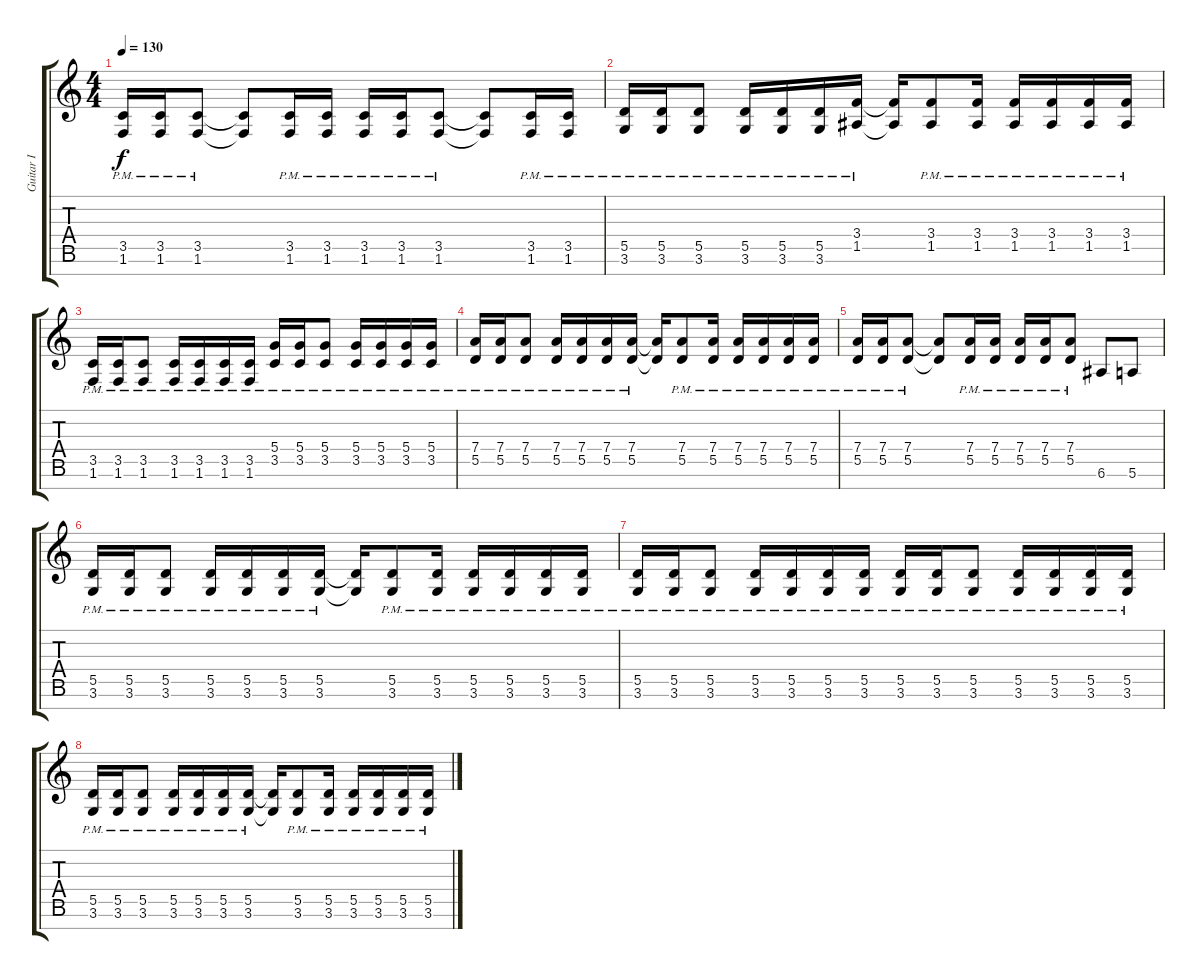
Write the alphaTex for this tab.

\track ("Guitar I" "Guitar I") {instrument distortionguitar}
\staff {score tabs}
\tuning (E4 B3 G3 D3 A2 E2 B1) {hide}
\ts (4 4)
\tempo 130
\clef g2
\ks c
(3.5{pm} 1.6{pm}).16{dy f} (3.5{pm} 1.6{pm}).16 (3.5{pm} 1.6{pm}).8 (3.5{t} 1.6{t}).8 (3.5{pm} 1.6{pm}).16 (3.5{pm} 1.6{pm}).16 (3.5{pm} 1.6{pm}).16 (3.5{pm} 1.6{pm}).16 (3.5{pm} 1.6{pm}).8 (3.5{t} 1.6{t}).8 (3.5{pm} 1.6{pm}).16 (3.5{pm} 1.6{pm}).16 |
(5.5{pm} 3.6{pm}).16 (5.5{pm} 3.6{pm}).16 (5.5{pm} 3.6{pm}).8 (5.5{pm} 3.6{pm}).16 (5.5{pm} 3.6{pm}).16 (5.5{pm} 3.6{pm}).16 (3.4{pm} 1.5{pm}).16 (3.4{t} 1.5{t}).16 (3.4{pm} 1.5{pm}).8 (3.4{pm} 1.5{pm}).16 (3.4{pm} 1.5{pm}).16 (3.4{pm} 1.5{pm}).16 (3.4{pm} 1.5{pm}).16 (3.4{pm} 1.5{pm}).16 |
(3.5{pm} 1.6{pm}).16 (3.5{pm} 1.6{pm}).16 (3.5{pm} 1.6{pm}).8 (3.5{pm} 1.6{pm}).16 (3.5{pm} 1.6{pm}).16 (3.5{pm} 1.6{pm}).16 (3.5{pm} 1.6{pm}).16 (5.4{pm} 3.5{pm}).16 (5.4{pm} 3.5{pm}).16 (5.4{pm} 3.5{pm}).8 (5.4{pm} 3.5{pm}).16 (5.4{pm} 3.5{pm}).16 (5.4{pm} 3.5{pm}).16 (5.4{pm} 3.5{pm}).16 |
(7.4{pm} 5.5{pm}).16 (7.4{pm} 5.5{pm}).16 (7.4{pm} 5.5{pm}).8 (7.4{pm} 5.5{pm}).16 (7.4{pm} 5.5{pm}).16 (7.4{pm} 5.5{pm}).16 (7.4{pm} 5.5{pm}).16 (7.4{t} 5.5{t}).16 (7.4{pm} 5.5{pm}).8 (7.4{pm} 5.5{pm}).16 (7.4{pm} 5.5{pm}).16 (7.4{pm} 5.5{pm}).16 (7.4{pm} 5.5{pm}).16 (7.4{pm} 5.5{pm}).16 |
(7.4{pm} 5.5{pm}).16 (7.4{pm} 5.5{pm}).16 (7.4{pm} 5.5{pm}).8 (7.4{t} 5.5{t}).8 (7.4{pm} 5.5{pm}).16 (7.4{pm} 5.5{pm}).16 (7.4{pm} 5.5{pm}).16 (7.4{pm} 5.5{pm}).16 (7.4{pm} 5.5{pm}).8 6.6.8 5.6.8 |
(5.5{pm} 3.6{pm}).16 (5.5{pm} 3.6{pm}).16 (5.5{pm} 3.6{pm}).8 (5.5{pm} 3.6{pm}).16 (5.5{pm} 3.6{pm}).16 (5.5{pm} 3.6{pm}).16 (5.5{pm} 3.6{pm}).16 (5.5{t} 3.6{t}).16 (5.5{pm} 3.6{pm}).8 (5.5{pm} 3.6{pm}).16 (5.5{pm} 3.6{pm}).16 (5.5{pm} 3.6{pm}).16 (5.5{pm} 3.6{pm}).16 (5.5{pm} 3.6{pm}).16 |
(5.5{pm} 3.6{pm}).16 (5.5{pm} 3.6{pm}).16 (5.5{pm} 3.6{pm}).8 (5.5{pm} 3.6{pm}).16 (5.5{pm} 3.6{pm}).16 (5.5{pm} 3.6{pm}).16 (5.5{pm} 3.6{pm}).16 (5.5{pm} 3.6{pm}).16 (5.5{pm} 3.6{pm}).16 (5.5{pm} 3.6{pm}).8 (5.5{pm} 3.6{pm}).16 (5.5{pm} 3.6{pm}).16 (5.5{pm} 3.6{pm}).16 (5.5{pm} 3.6{pm}).16 |
(5.5{pm} 3.6{pm}).16 (5.5{pm} 3.6{pm}).16 (5.5{pm} 3.6{pm}).8 (5.5{pm} 3.6{pm}).16 (5.5{pm} 3.6{pm}).16 (5.5{pm} 3.6{pm}).16 (5.5{pm} 3.6{pm}).16 (5.5{t} 3.6{t}).16 (5.5{pm} 3.6{pm}).8 (5.5{pm} 3.6{pm}).16 (5.5{pm} 3.6{pm}).16 (5.5{pm} 3.6{pm}).16 (5.5{pm} 3.6{pm}).16 (5.5{pm} 3.6{pm}).16
